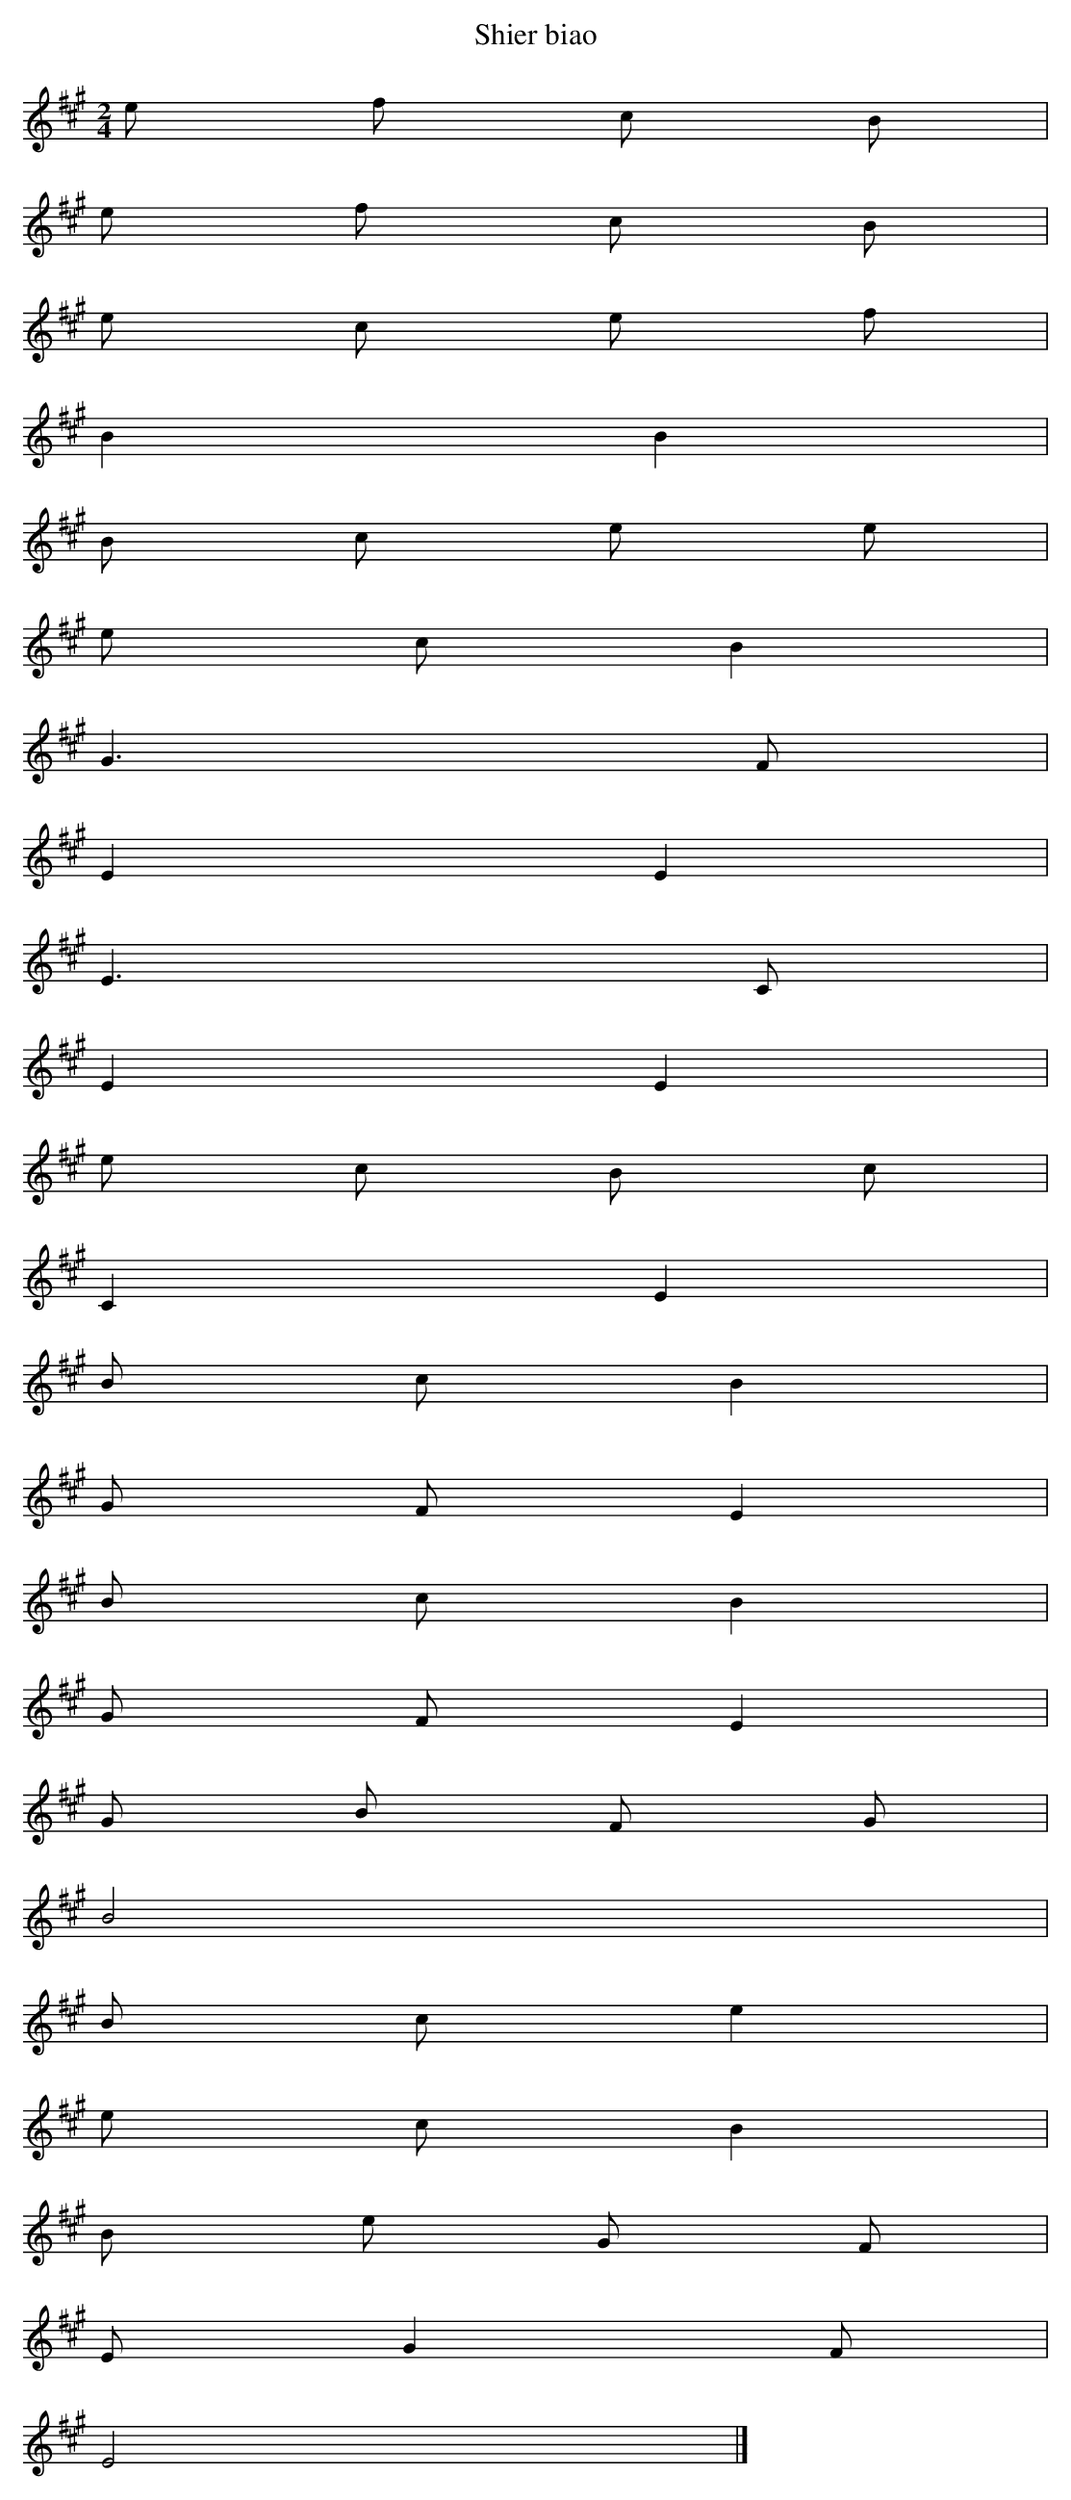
X:1
T: Shier biao
L: 1/8
M: 2/4
K: A
e f c B [I:setbarnb 1]|
e f c B |
e c e f |
B2B2 |
B c e e |
e cB2 |
G3F |
E2E2 |
E3C |
E2E2 |
e c B c |
C2E2 |
B cB2 |
G FE2 |
B cB2 |
G FE2 |
G B F G |
B4 |
B ce2 |
e cB2 |
B e G F |
EG2F |
E4 |]
